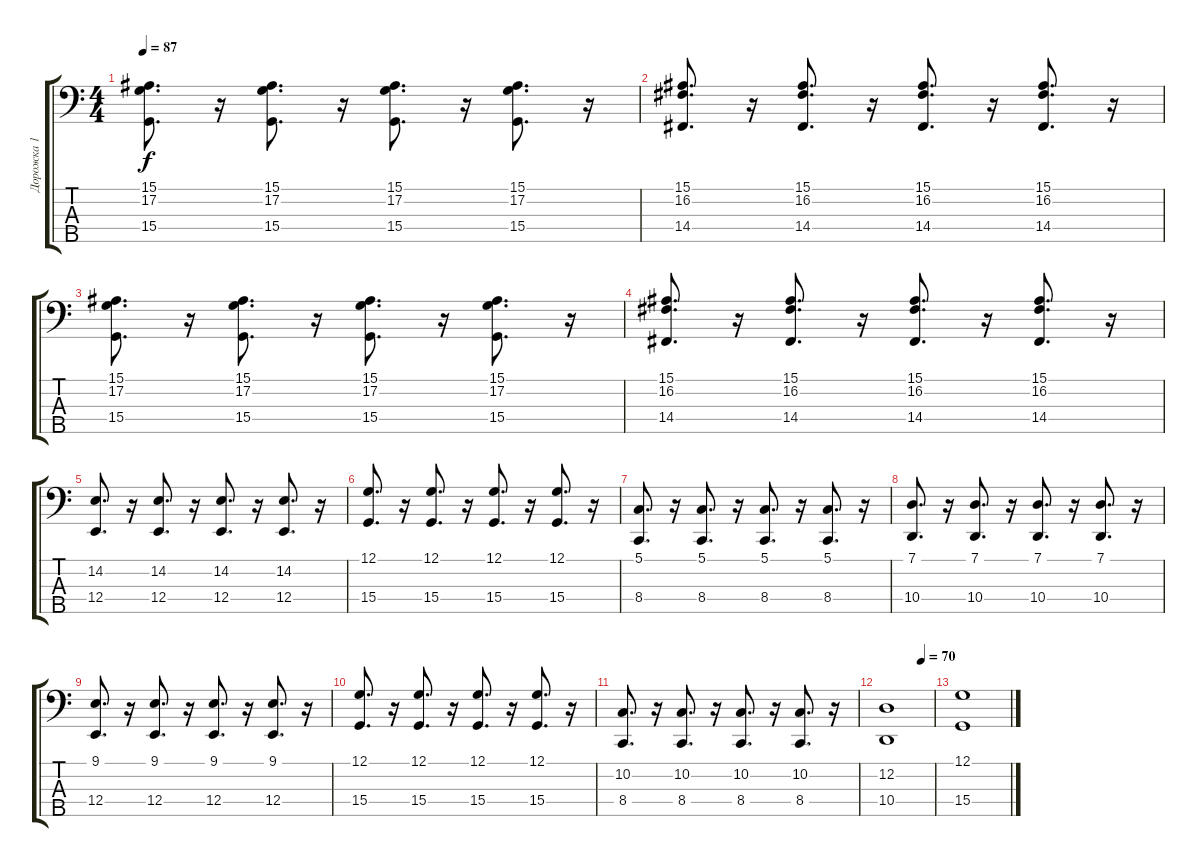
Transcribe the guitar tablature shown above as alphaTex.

\track ("Дорожка 1" "Дорожка 1") {instrument electricgrandpiano}
\staff {score tabs}
\tuning (G2 D2 A1 E1 B0) {hide}
\ts (4 4)
\tempo 87
\clef f4
\ks c
(15.1 17.2 15.4).8{d dy f} r.16 (15.1 17.2 15.4).8{d} r.16 (15.1 17.2 15.4).8{d} r.16 (15.1 17.2 15.4).8{d} r.16 |
(15.1 16.2 14.4).8{d} r.16 (15.1 16.2 14.4).8{d} r.16 (15.1 16.2 14.4).8{d} r.16 (15.1 16.2 14.4).8{d} r.16 |
(15.1 17.2 15.4).8{d} r.16 (15.1 17.2 15.4).8{d} r.16 (15.1 17.2 15.4).8{d} r.16 (15.1 17.2 15.4).8{d} r.16 |
(15.1 16.2 14.4).8{d} r.16 (15.1 16.2 14.4).8{d} r.16 (15.1 16.2 14.4).8{d} r.16 (15.1 16.2 14.4).8{d} r.16 |
(14.2 12.4).8{d} r.16 (14.2 12.4).8{d} r.16 (14.2 12.4).8{d} r.16 (14.2 12.4).8{d} r.16 |
(12.1 15.4).8{d} r.16 (12.1 15.4).8{d} r.16 (12.1 15.4).8{d} r.16 (12.1 15.4).8{d} r.16 |
(5.1 8.4).8{d} r.16 (5.1 8.4).8{d} r.16 (5.1 8.4).8{d} r.16 (5.1 8.4).8{d} r.16 |
(7.1 10.4).8{d} r.16 (7.1 10.4).8{d} r.16 (7.1 10.4).8{d} r.16 (7.1 10.4).8{d} r.16 |
(9.1 12.4).8{d} r.16 (9.1 12.4).8{d} r.16 (9.1 12.4).8{d} r.16 (9.1 12.4).8{d} r.16 |
(12.1 15.4).8{d} r.16 (12.1 15.4).8{d} r.16 (12.1 15.4).8{d} r.16 (12.1 15.4).8{d} r.16 |
(10.2 8.4).8{d} r.16 (10.2 8.4).8{d} r.16 (10.2 8.4).8{d} r.16 (10.2 8.4).8{d} r.16 |
\tempo (70 0.75)
(12.2 10.4).1 |
(12.1 15.4).1
